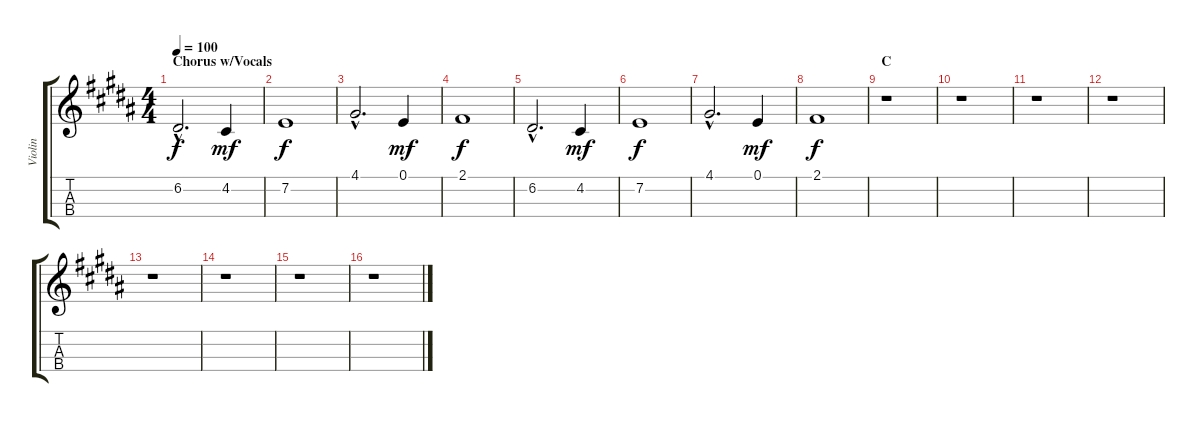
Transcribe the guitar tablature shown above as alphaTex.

\track ("Violin" "Violin") {instrument violin}
\staff {score tabs}
\tuning (E4 A3 D3 G2) {hide}
\ts (4 4)
\section ("" "Chorus w/Vocals ")
\tempo 100
\clef g2
\ks b
6.2{hac}.2{d dy f} 4.2.4{dy mf} |
7.2.1{dy f} |
4.1{hac}.2{d} 0.1.4{dy mf} |
2.1.1{dy f} |
6.2{hac}.2{d} 4.2.4{dy mf} |
7.2.1{dy f} |
4.1{hac}.2{d} 0.1.4{dy mf} |
2.1.1{dy f} |
\section ("" "C")
r.1 |
r.1 |
r.1 |
r.1 |
r.1 |
r.1 |
r.1 |
r.1
